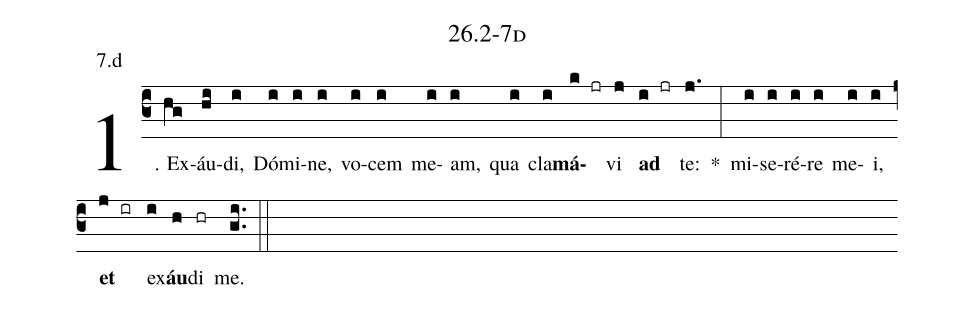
name: 26.2-7d;
annotation: 7.d;
%%
(c3)1. Ex(hg)áu(hi)di,(i) Dó(i)mi(i)ne,(i) vo(i)cem(i) me(i)am,(i) qua(i) cla(i)<b>má</b>(k jr)vi(j) <b>ad</b>(i jr) te:(j.) *(:) mi(i)se(i)ré(i)re(i) me(i)i,(i) <b>et</b>(j ir) ex(i)<b>áu</b>(h)di(hr) me.(gi..) (::)


%E(i) u(i) o(j) u(i) a(h) e.(gi..) (::)
